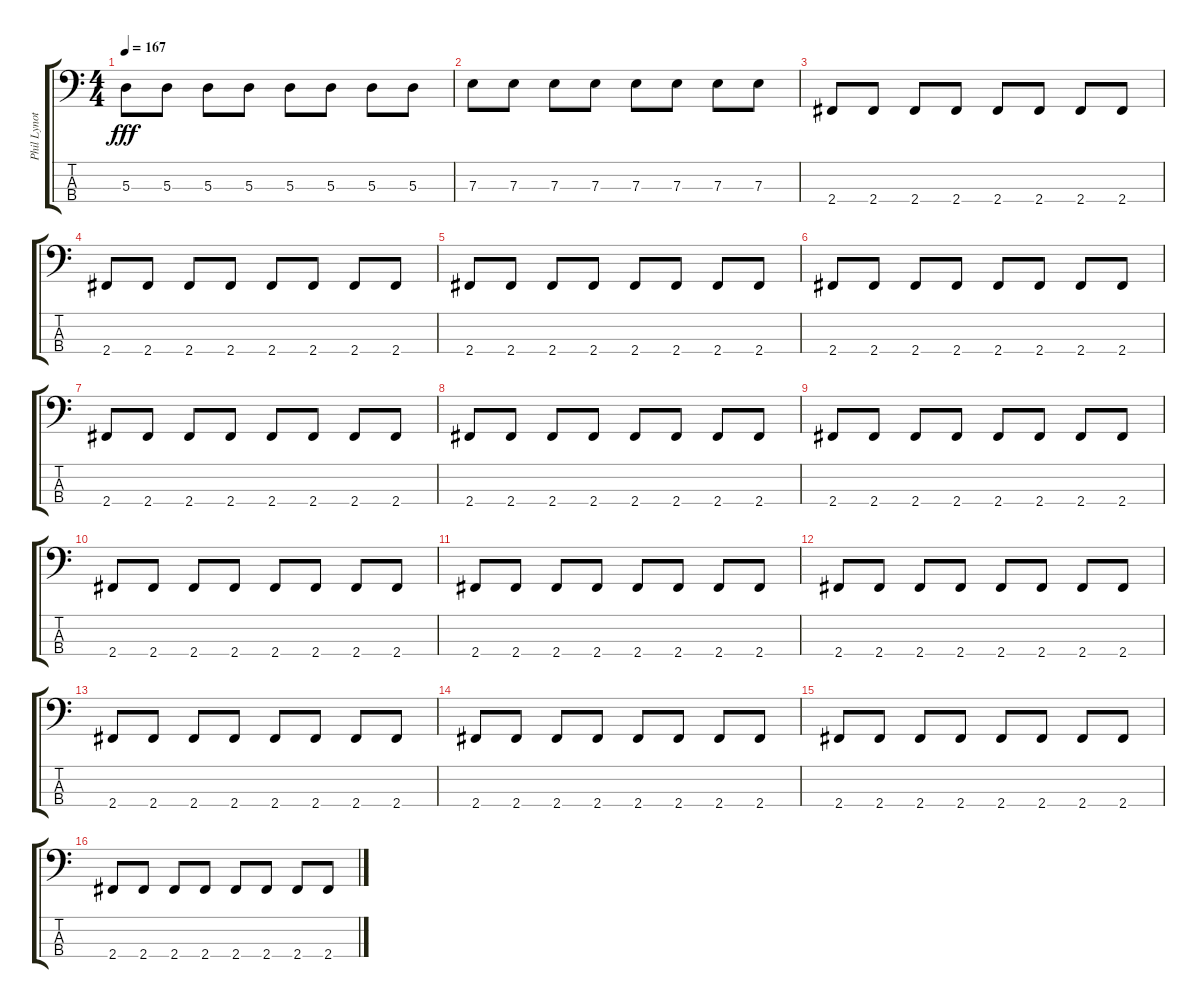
\track ("Phil Lynott" "Phil Lynot") {instrument slapbass1 bank 4}
\staff {score tabs}
\tuning (G2 D2 A1 E1) {hide}
\ts (4 4)
\tempo 167
\clef f4
\ks c
5.3.8{dy fff} 5.3.8 5.3.8 5.3.8 5.3.8 5.3.8 5.3.8 5.3.8 |
7.3.8 7.3.8 7.3.8 7.3.8 7.3.8 7.3.8 7.3.8 7.3.8 |
2.4.8 2.4.8 2.4.8 2.4.8 2.4.8 2.4.8 2.4.8 2.4.8 |
2.4.8 2.4.8 2.4.8 2.4.8 2.4.8 2.4.8 2.4.8 2.4.8 |
2.4.8 2.4.8 2.4.8 2.4.8 2.4.8 2.4.8 2.4.8 2.4.8 |
2.4.8 2.4.8 2.4.8 2.4.8 2.4.8 2.4.8 2.4.8 2.4.8 |
2.4.8 2.4.8 2.4.8 2.4.8 2.4.8 2.4.8 2.4.8 2.4.8 |
2.4.8 2.4.8 2.4.8 2.4.8 2.4.8 2.4.8 2.4.8 2.4.8 |
2.4.8 2.4.8 2.4.8 2.4.8 2.4.8 2.4.8 2.4.8 2.4.8 |
2.4.8 2.4.8 2.4.8 2.4.8 2.4.8 2.4.8 2.4.8 2.4.8 |
2.4.8 2.4.8 2.4.8 2.4.8 2.4.8 2.4.8 2.4.8 2.4.8 |
2.4.8 2.4.8 2.4.8 2.4.8 2.4.8 2.4.8 2.4.8 2.4.8 |
2.4.8 2.4.8 2.4.8 2.4.8 2.4.8 2.4.8 2.4.8 2.4.8 |
2.4.8 2.4.8 2.4.8 2.4.8 2.4.8 2.4.8 2.4.8 2.4.8 |
2.4.8 2.4.8 2.4.8 2.4.8 2.4.8 2.4.8 2.4.8 2.4.8 |
2.4.8 2.4.8 2.4.8 2.4.8 2.4.8 2.4.8 2.4.8 2.4.8
